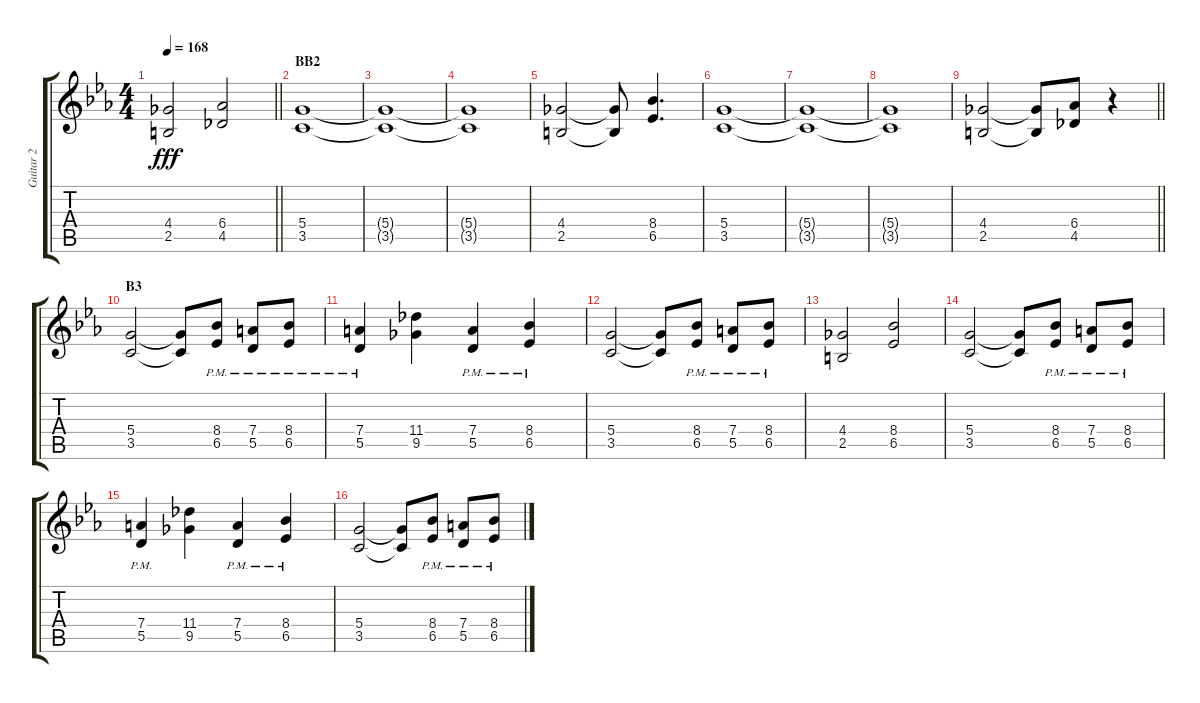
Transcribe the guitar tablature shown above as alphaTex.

\track ("Guitar 2" "Guitar 2") {instrument distortionguitar}
\staff {score tabs}
\tuning (E4 B3 G3 D3 A2 E2) {hide}
\ts (4 4)
\tempo 168
\clef g2
\barLineRight lightlight
\ks cminor
(4.4 2.5).2{dy fff} (6.4 4.5).2 |
\section ("" "BB2")
(5.4 3.5).1 |
(5.4{t} 3.5{t}).1 |
(5.4{t} 3.5{t}).1 |
(4.4 2.5).2 (4.4{t} 2.5{t}).8 (8.4 6.5).4{d} |
(5.4 3.5).1 |
(5.4{t} 3.5{t}).1 |
(5.4{t} 3.5{t}).1 |
\barLineRight lightlight
(4.4 2.5).2 (4.4{t} 2.5{t}).8 (6.4 4.5).8 r.4 |
\section ("" "B3")
(5.4 3.5).2 (5.4{t} 3.5{t}).8 (8.4{pm} 6.5{pm}).8 (7.4{pm} 5.5{pm}).8 (8.4{pm} 6.5{pm}).8 |
(7.4{pm} 5.5{pm}).4 (11.4 9.5).4 (7.4{pm} 5.5{pm}).4 (8.4{pm} 6.5{pm}).4 |
(5.4 3.5).2 (5.4{t} 3.5{t}).8 (8.4{pm} 6.5{pm}).8 (7.4{pm} 5.5{pm}).8 (8.4{pm} 6.5{pm}).8 |
(4.4 2.5).2 (8.4 6.5).2 |
(5.4 3.5).2 (5.4{t} 3.5{t}).8 (8.4{pm} 6.5{pm}).8 (7.4{pm} 5.5{pm}).8 (8.4{pm} 6.5{pm}).8 |
(7.4{pm} 5.5{pm}).4 (11.4 9.5).4 (7.4{pm} 5.5{pm}).4 (8.4{pm} 6.5{pm}).4 |
(5.4 3.5).2 (5.4{t} 3.5{t}).8 (8.4{pm} 6.5{pm}).8 (7.4{pm} 5.5{pm}).8 (8.4{pm} 6.5{pm}).8
